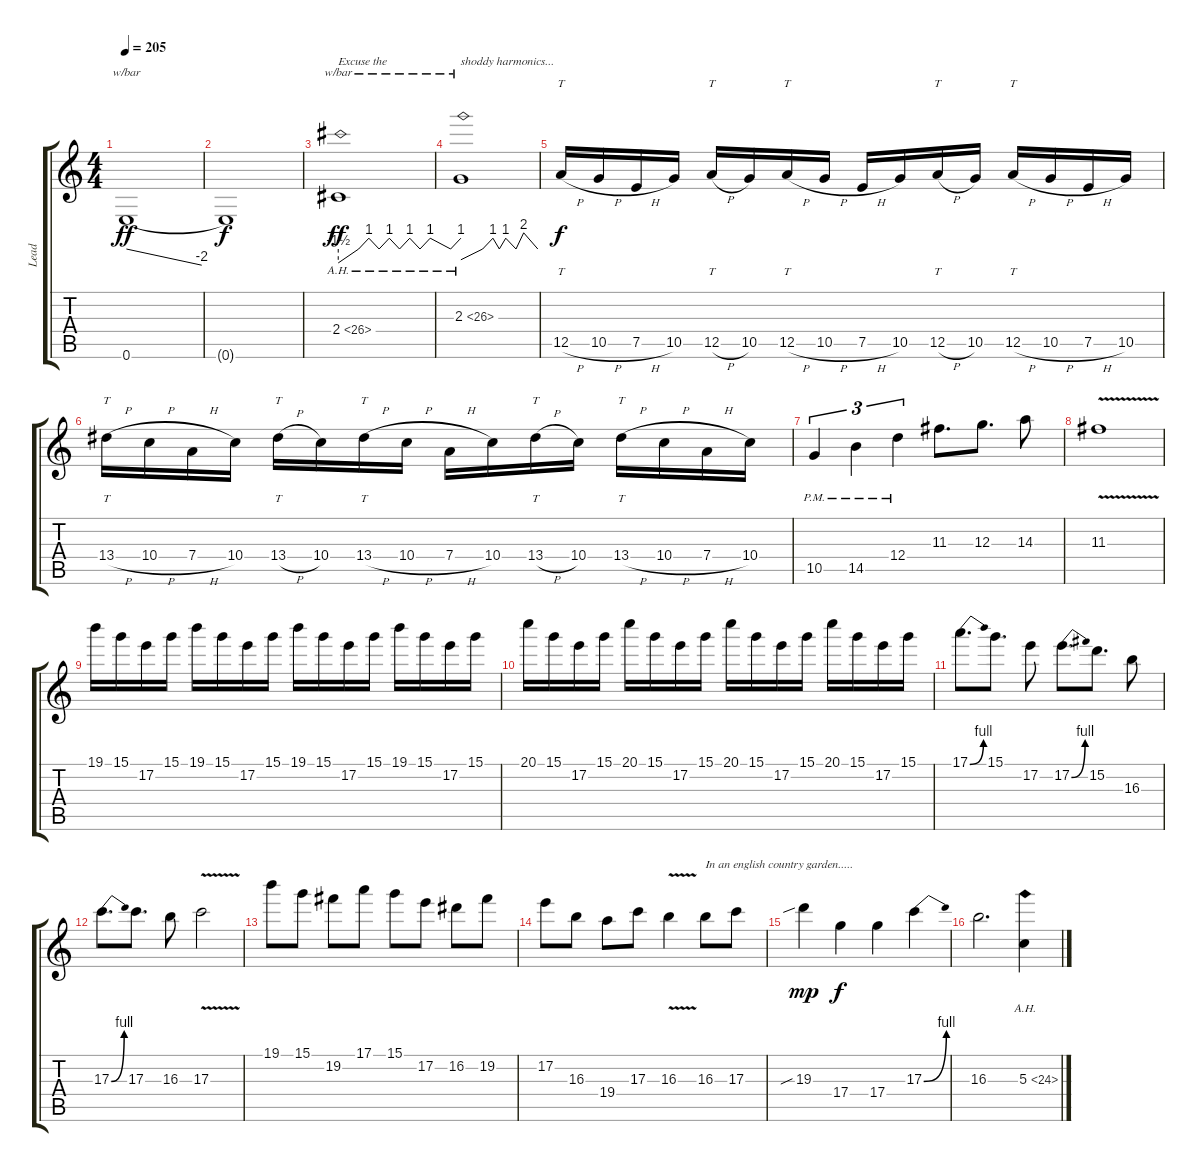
\track ("Lead" "Lead") {instrument distortionguitar bank 255}
\staff {score tabs}
\tuning (E4 B3 G3 D3 A2 E2) {hide}
\ts (4 4)
\tempo 205
\clef g2
\ks c
0.6.1{tbe (dive default 0 0 60 -8) dy ff} |
0.6{t}.1{dy f} |
2.4{ah 24}.1{tbe (custom default 0 -6 10 0 15 4 20 0 25 4 30 0 35 4 40 0 45 4 55 0 60 4) txt "Excuse the" dy ff volume 0} |
2.3{ah 24}.1{tbe (custom default 0 -4 17 0 25 4 30 0 35 4 43 0 49 8 60 0) txt "shoddy harmonics..." volume 0} |
12.5{h}.16{tt dy f volume 13} 10.5{h}.16 7.5{h}.16 10.5.16 12.5{h}.16{tt} 10.5.16 12.5{h}.16{tt} 10.5{h}.16 7.5{h}.16 10.5.16 12.5{h}.16{tt} 10.5.16 12.5{h}.16{tt} 10.5{h}.16 7.5{h}.16 10.5.16 |
13.4{h}.16{tt} 10.4{h}.16 7.4{h}.16 10.4.16 13.4{h}.16{tt} 10.4.16 13.4{h}.16{tt} 10.4{h}.16 7.4{h}.16 10.4.16 13.4{h}.16{tt} 10.4.16 13.4{h}.16{tt} 10.4{h}.16 7.4{h}.16 10.4.16 |
10.5{pm}.4{tu (3 2)} 14.5{pm}.4{tu (3 2)} 12.4{pm}.4{tu (3 2)} 11.3.8{d} 12.3.8{d} 14.3.8 |
11.3{v}.1 |
19.1.16 15.1.16 17.2.16 15.1.16 19.1.16 15.1.16 17.2.16 15.1.16 19.1.16 15.1.16 17.2.16 15.1.16 19.1.16 15.1.16 17.2.16 15.1.16 |
20.1.16 15.1.16 17.2.16 15.1.16 20.1.16 15.1.16 17.2.16 15.1.16 20.1.16 15.1.16 17.2.16 15.1.16 20.1.16 15.1.16 17.2.16 15.1.16 |
17.1{be (bend 0 0 60 4)}.8{d} 15.1.8{d} 17.2.8 17.2{be (bend 0 0 60 4)}.8{d} 15.2.8{d} 16.3.8 |
17.3{be (bend 0 0 60 4)}.8{d} 17.3.8{d} 16.3.8 17.3{v}.2 |
19.1.8 15.1.8 19.2.8 17.1.8 15.1.8 17.2.8 16.2.8 19.2.8 |
17.2.8 16.3.8 19.4.8 17.3.8 16.3{v}.4 16.3.8{txt "In an english country garden....."} 17.3.8 |
19.3{sib}.4{dy mp} 17.4.4{dy f} 17.4.4 17.3{be (bend 0 0 60 4)}.4 |
16.3.2{d} 5.3{ah 19}.4
